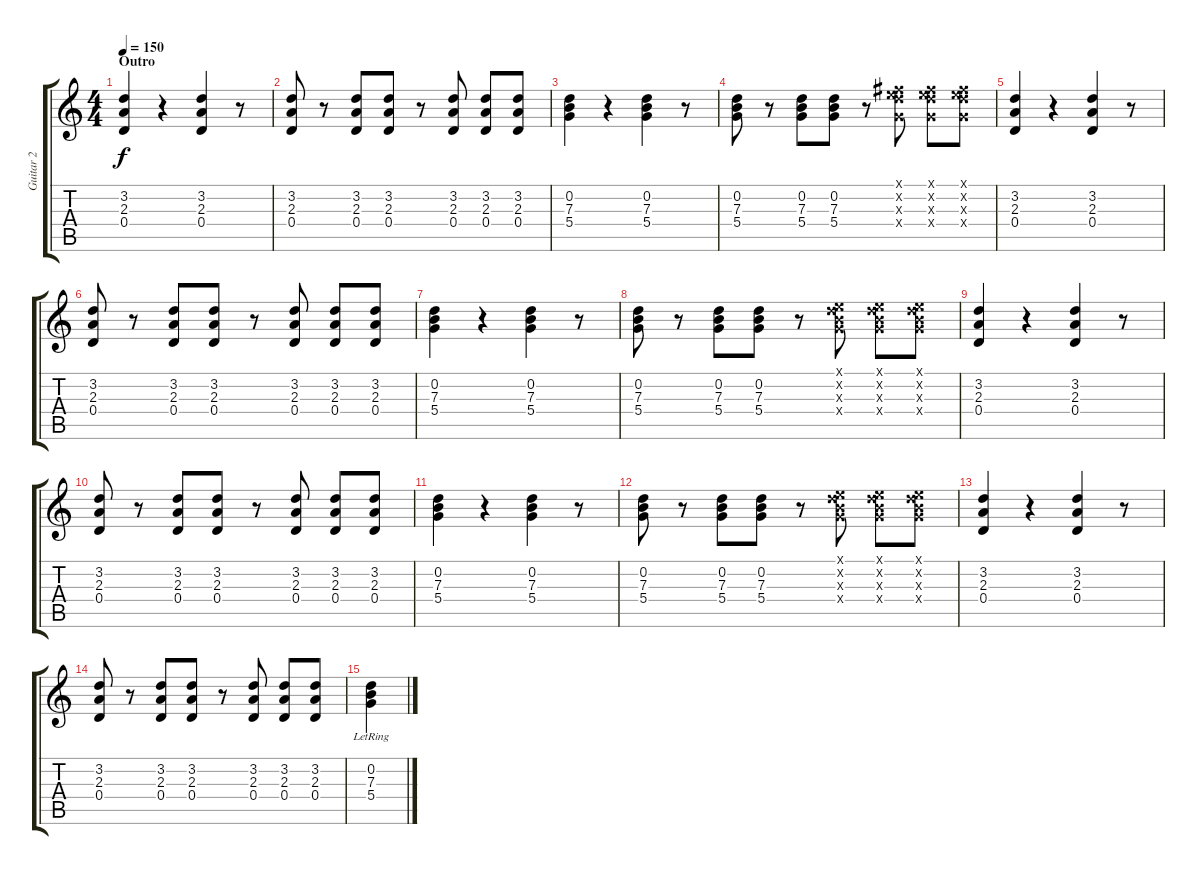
\track ("Guitar 2" "Guitar 2") {instrument acousticguitarnylon}
\staff {score tabs}
\tuning (E4 B3 G3 D3 A2 E2) {hide}
\ts (4 4)
\section ("" "Outro")
\tempo 150
\clef g2
\ks c
(3.2 2.3 0.4).4{dy f} r.4 (3.2 2.3 0.4).4 r.8 |
(3.2 2.3 0.4).8 r.8 (3.2 2.3 0.4).8 (3.2 2.3 0.4).8 r.8 (3.2 2.3 0.4).8 (3.2 2.3 0.4).8 (3.2 2.3 0.4).8 |
(0.2 7.3 5.4).4 r.4 (0.2 7.3 5.4).4 r.8 |
(0.2 7.3 5.4).8 r.8 (0.2 7.3 5.4).8 (0.2 7.3 5.4).8 r.8 (0.1{x} 7.2{x} 7.3{x} 5.4{x}).8 (0.1{x} 7.2{x} 7.3{x} 5.4{x}).8 (0.1{x} 7.2{x} 7.3{x} 5.4{x}).8 |
(3.2 2.3 0.4).4 r.4 (3.2 2.3 0.4).4 r.8 |
(3.2 2.3 0.4).8 r.8 (3.2 2.3 0.4).8 (3.2 2.3 0.4).8 r.8 (3.2 2.3 0.4).8 (3.2 2.3 0.4).8 (3.2 2.3 0.4).8 |
(0.2 7.3 5.4).4 r.4 (0.2 7.3 5.4).4 r.8 |
(0.2 7.3 5.4).8 r.8 (0.2 7.3 5.4).8 (0.2 7.3 5.4).8 r.8 (0.1{x} 0.2{x} 7.3{x} 5.4{x}).8 (0.1{x} 0.2{x} 7.3{x} 5.4{x}).8 (0.1{x} 0.2{x} 7.3{x} 5.4{x}).8 |
(3.2 2.3 0.4).4 r.4 (3.2 2.3 0.4).4 r.8 |
(3.2 2.3 0.4).8 r.8 (3.2 2.3 0.4).8 (3.2 2.3 0.4).8 r.8 (3.2 2.3 0.4).8 (3.2 2.3 0.4).8 (3.2 2.3 0.4).8 |
(0.2 7.3 5.4).4 r.4 (0.2 7.3 5.4).4 r.8 |
(0.2 7.3 5.4).8 r.8 (0.2 7.3 5.4).8 (0.2 7.3 5.4).8 r.8 (0.1{x} 0.2{x} 7.3{x} 5.4{x}).8 (0.1{x} 0.2{x} 7.3{x} 5.4{x}).8 (0.1{x} 0.2{x} 7.3{x} 5.4{x}).8 |
(3.2 2.3 0.4).4 r.4 (3.2 2.3 0.4).4 r.8 |
(3.2 2.3 0.4).8 r.8 (3.2 2.3 0.4).8 (3.2 2.3 0.4).8 r.8 (3.2 2.3 0.4).8 (3.2 2.3 0.4).8 (3.2 2.3 0.4).8 |
(0.2{lr} 7.3{lr} 5.4{lr}).4
